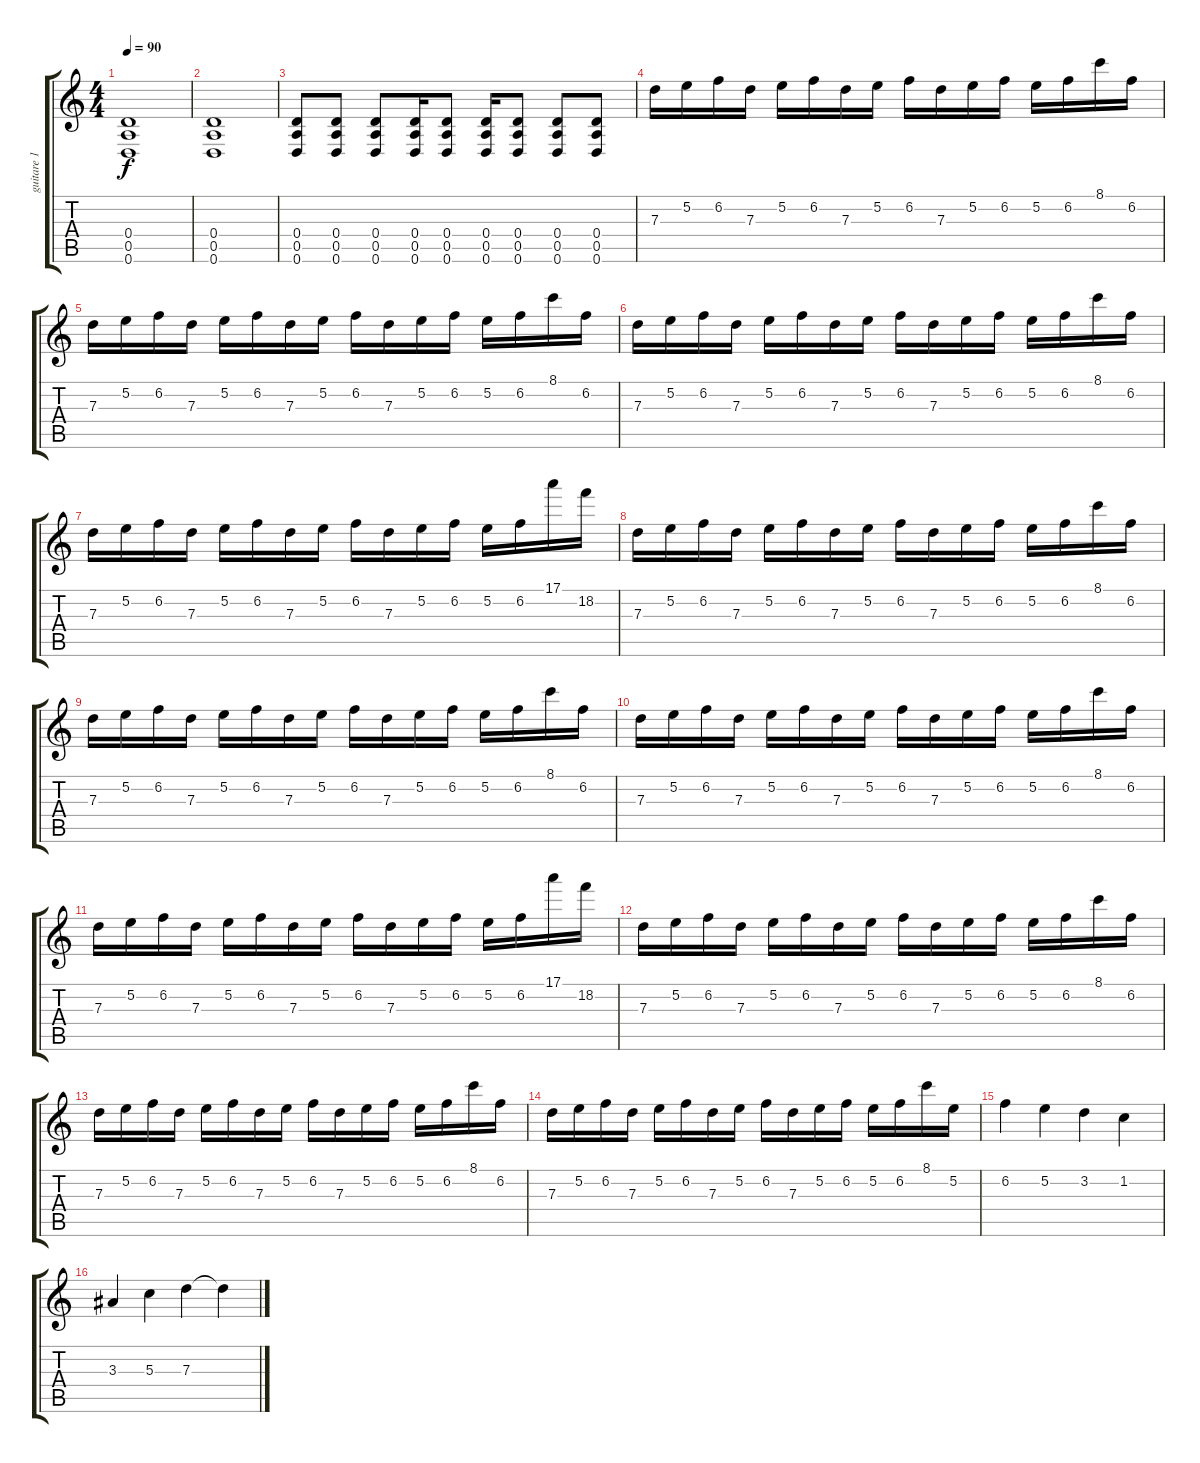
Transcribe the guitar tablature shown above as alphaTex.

\track ("guitare 1" "guitare 1") {instrument overdrivenguitar}
\staff {score tabs}
\tuning (E4 B3 G3 D3 A2 D2) {hide}
\ts (4 4)
\tempo 90
\clef g2
\ks c
(0.4 0.5 0.6).1{dy f} |
(0.4 0.5 0.6).1 |
(0.4 0.5 0.6).8 (0.4 0.5 0.6).8 (0.4 0.5 0.6).8 (0.4 0.5 0.6).16 (0.4 0.5 0.6).8 (0.4 0.5 0.6).16 (0.4 0.5 0.6).8 (0.4 0.5 0.6).8 (0.4 0.5 0.6).8 |
7.3.16 5.2.16 6.2.16 7.3.16 5.2.16 6.2.16 7.3.16 5.2.16 6.2.16 7.3.16 5.2.16 6.2.16 5.2.16 6.2.16 8.1.16 6.2.16 |
7.3.16 5.2.16 6.2.16 7.3.16 5.2.16 6.2.16 7.3.16 5.2.16 6.2.16 7.3.16 5.2.16 6.2.16 5.2.16 6.2.16 8.1.16 6.2.16 |
7.3.16 5.2.16 6.2.16 7.3.16 5.2.16 6.2.16 7.3.16 5.2.16 6.2.16 7.3.16 5.2.16 6.2.16 5.2.16 6.2.16 8.1.16 6.2.16 |
7.3.16 5.2.16 6.2.16 7.3.16 5.2.16 6.2.16 7.3.16 5.2.16 6.2.16 7.3.16 5.2.16 6.2.16 5.2.16 6.2.16 17.1.16 18.2.16 |
7.3.16 5.2.16 6.2.16 7.3.16 5.2.16 6.2.16 7.3.16 5.2.16 6.2.16 7.3.16 5.2.16 6.2.16 5.2.16 6.2.16 8.1.16 6.2.16 |
7.3.16 5.2.16 6.2.16 7.3.16 5.2.16 6.2.16 7.3.16 5.2.16 6.2.16 7.3.16 5.2.16 6.2.16 5.2.16 6.2.16 8.1.16 6.2.16 |
7.3.16 5.2.16 6.2.16 7.3.16 5.2.16 6.2.16 7.3.16 5.2.16 6.2.16 7.3.16 5.2.16 6.2.16 5.2.16 6.2.16 8.1.16 6.2.16 |
7.3.16 5.2.16 6.2.16 7.3.16 5.2.16 6.2.16 7.3.16 5.2.16 6.2.16 7.3.16 5.2.16 6.2.16 5.2.16 6.2.16 17.1.16 18.2.16 |
7.3.16 5.2.16 6.2.16 7.3.16 5.2.16 6.2.16 7.3.16 5.2.16 6.2.16 7.3.16 5.2.16 6.2.16 5.2.16 6.2.16 8.1.16 6.2.16 |
7.3.16 5.2.16 6.2.16 7.3.16 5.2.16 6.2.16 7.3.16 5.2.16 6.2.16 7.3.16 5.2.16 6.2.16 5.2.16 6.2.16 8.1.16 6.2.16 |
7.3.16 5.2.16 6.2.16 7.3.16 5.2.16 6.2.16 7.3.16 5.2.16 6.2.16 7.3.16 5.2.16 6.2.16 5.2.16 6.2.16 8.1.16 5.2.16 |
6.2.4 5.2.4 3.2.4 1.2.4 |
3.3.4 5.3.4 7.3.4 7.3{t}.4
